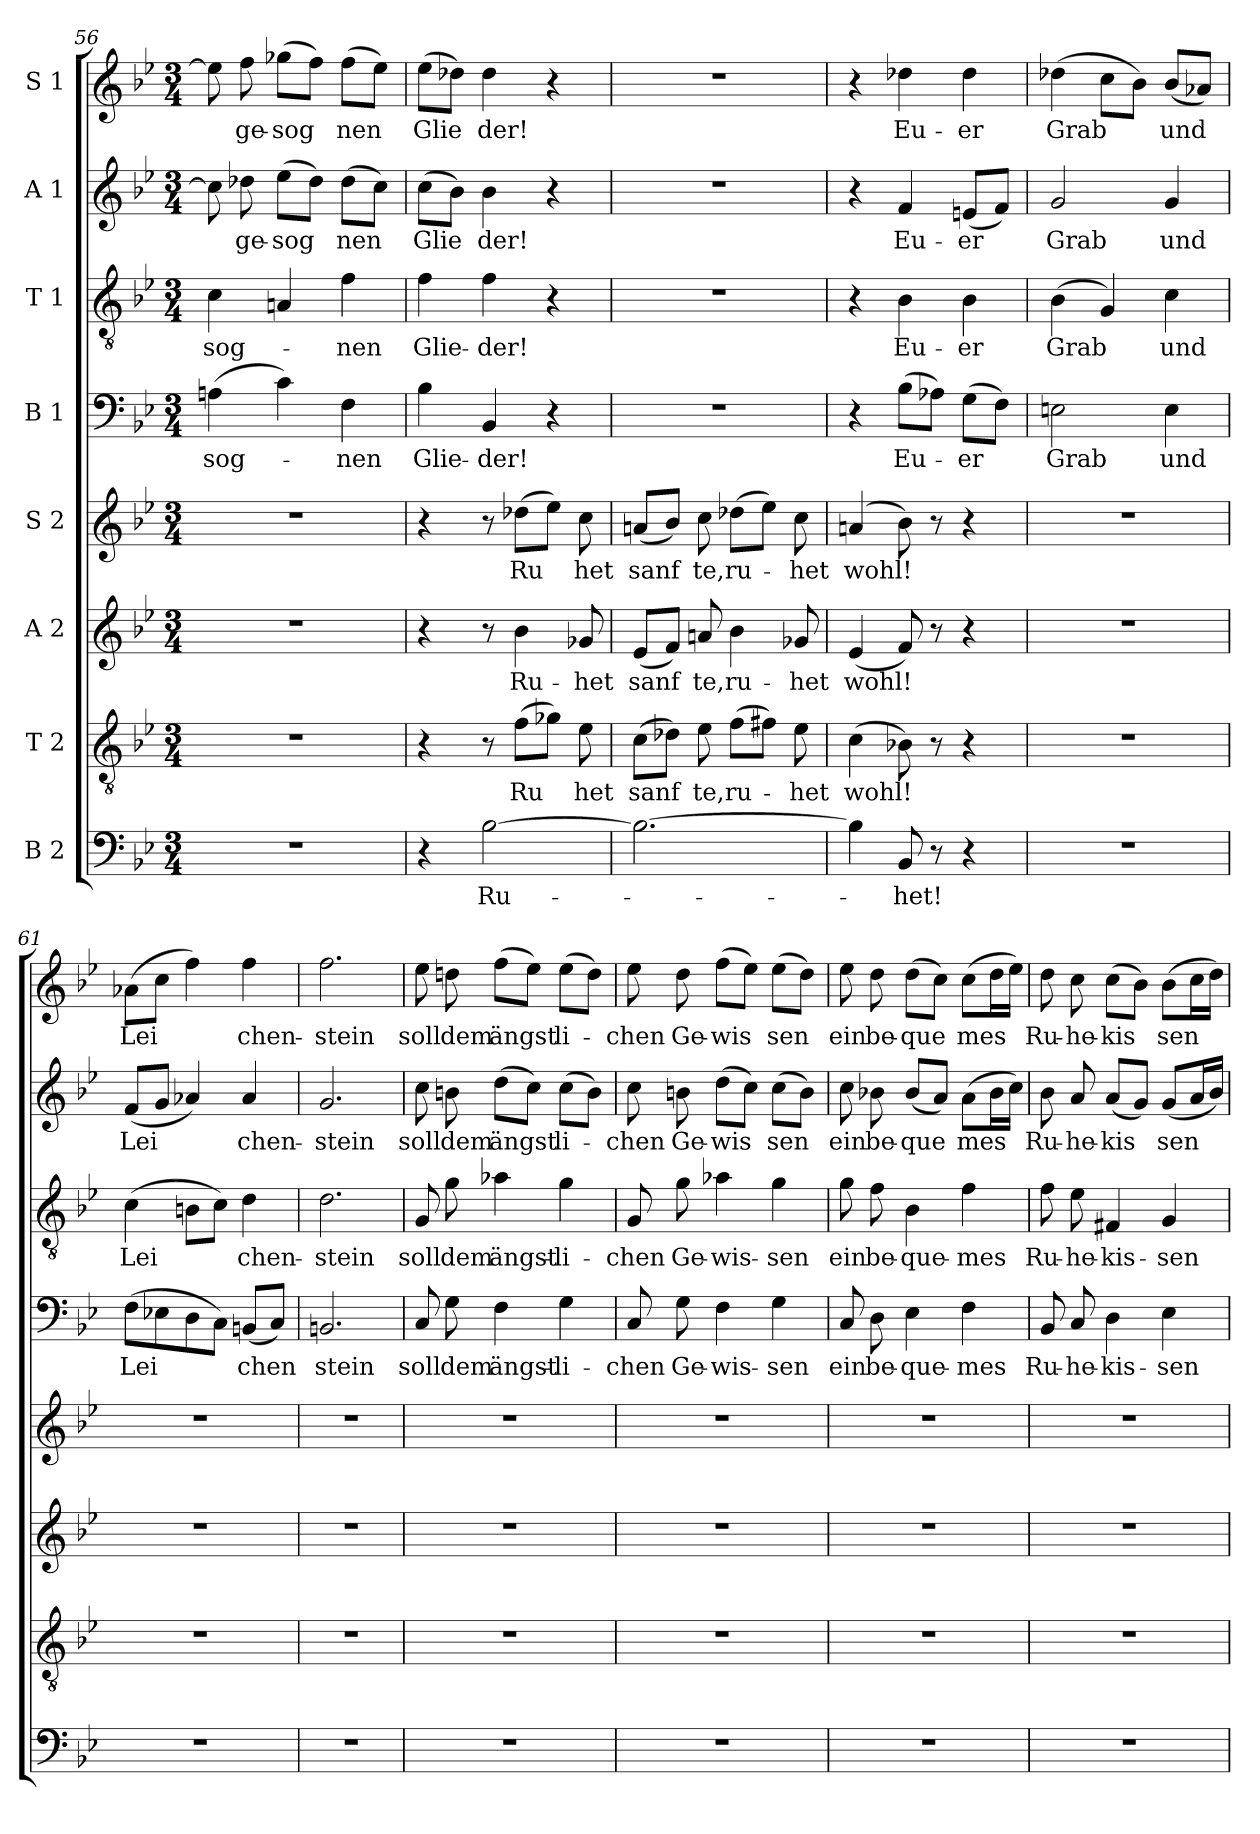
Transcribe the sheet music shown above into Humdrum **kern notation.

**kern	**text	**kern	**text	**kern	**text	**kern	**text	**kern	**text	**kern	**text	**kern	**text	**kern	**text
*part8	*part8	*part7	*part7	*part6	*part6	*part5	*part5	*part4	*part4	*part3	*part3	*part2	*part2	*part1	*part1
*staff8	*staff8	*staff7	*staff7	*staff6	*staff6	*staff5	*staff5	*staff4	*staff4	*staff3	*staff3	*staff2	*staff2	*staff1	*staff1
*I"B 2	*	*I"T 2	*	*I"A 2	*	*I"S 2	*	*I"B 1	*	*I"T 1	*	*I"A 1	*	*I"S 1	*
*clefF4	*	*clefGv2	*	*clefG2	*	*clefG2	*	*clefF4	*	*clefGv2	*	*clefG2	*	*clefG2	*
*k[b-e-]	*	*k[b-e-]	*	*k[b-e-]	*	*k[b-e-]	*	*k[b-e-]	*	*k[b-e-]	*	*k[b-e-]	*	*k[b-e-]	*
*B-:	*	*B-:	*	*B-:	*	*B-:	*	*B-:	*	*B-:	*	*B-:	*	*B-:	*
*M3/4	*	*M3/4	*	*M3/4	*	*M3/4	*	*M3/4	*	*M3/4	*	*M3/4	*	*M3/4	*
=56	=56	=56	=56	=56	=56	=56	=56	=56	=56	=56	=56	=56	=56	=56	=56
!	!	!	!	!	!	!	!	!	!LO:LY:b	!	!LO:LY:b	!	!	!	!
2.r	.	2.r	.	2.r	.	2.r	.	(>4An\	sog-	4c\	sog-	8cc\]	.	8ee-\]	.
!	!	!	!	!	!	!	!	!	!	!	!	!	!LO:LY:b	!	!LO:LY:b
.	.	.	.	.	.	.	.	.	.	.	.	8dd-X\	-ge-	8ff\	-ge-
!	!	!	!	!	!	!	!	!	!	!	!	!	!LO:LY:b	!	!LO:LY:b
.	.	.	.	.	.	.	.	4c\)	.	4An/	.	(>8ee-\L	-sog	(>8gg-X\L	-sog
.	.	.	.	.	.	.	.	.	.	.	.	8dd-\J)	.	8ff\J)	.
!	!	!	!	!	!	!	!	!	!LO:LY:b	!	!LO:LY:b	!	!LO:LY:b	!	!LO:LY:b
.	.	.	.	.	.	.	.	4F\	-nen	4f\	-nen	(>8dd-\L	nen	(>8ff\L	nen
.	.	.	.	.	.	.	.	.	.	.	.	8cc\J)	.	8ee-\J)	.
=57	=57	=57	=57	=57	=57	=57	=57	=57	=57	=57	=57	=57	=57	=57	=57
!	!	!	!	!	!	!	!	!	!LO:LY:b	!	!LO:LY:b	!	!LO:LY:b	!	!LO:LY:b
4r	.	4r	.	4r	.	4r	.	4B-\	Glie-	4f\	Glie-	(>8cc\L	Glie	(>8ee-\L	Glie
.	.	.	.	.	.	.	.	.	.	.	.	8b-\J)	.	8dd-X\J)	.
!	!LO:LY:b	!	!	!	!	!	!	!	!LO:LY:b	!	!LO:LY:b	!	!LO:LY:b	!	!LO:LY:b
[2B-\	Ru-	8r	.	8r	.	8r	.	4BB-/	-der!	4f\	-der!	4b-\	der!	4dd-\	der!
!	!	!	!LO:LY:b	!	!LO:LY:b	!	!LO:LY:b	!	!	!	!	!	!	!	!
.	.	(>8f\L	Ru	4b-\	Ru-	(>8dd-X\L	Ru	.	.	.	.	.	.	.	.
.	.	8g-X\J)	.	.	.	8ee-\J)	.	4r	.	4r	.	4r	.	4r	.
!	!	!	!LO:LY:b	!	!LO:LY:b	!	!LO:LY:b	!	!	!	!	!	!	!	!
.	.	8e-\	het	8g-X/	-het	8cc\	het	.	.	.	.	.	.	.	.
=58	=58	=58	=58	=58	=58	=58	=58	=58	=58	=58	=58	=58	=58	=58	=58
!	!	!	!LO:LY:b	!	!LO:LY:b	!	!LO:LY:b	!	!	!	!	!	!	!	!
2.B-\_	.	(>8c\L	sanf	(<8e-/L	sanf	(<8an/L	sanf	2.r	.	2.r	.	2.r	.	2.r	.
.	.	8d-X\J)	.	8f/J)	.	8b-/J)	.	.	.	.	.	.	.	.	.
!	!	!	!LO:LY:b	!	!LO:LY:b	!	!LO:LY:b	!	!	!	!	!	!	!	!
.	.	8e-\	te,	8an/	te,	8cc\	te,	.	.	.	.	.	.	.	.
!	!	!	!LO:LY:b	!	!LO:LY:b	!	!LO:LY:b	!	!	!	!	!	!	!	!
.	.	(>8f\L	ru-	4b-\	ru-	(>8dd-X\L	ru-	.	.	.	.	.	.	.	.
.	.	8f#X\J)	.	.	.	8ee-\J)	.	.	.	.	.	.	.	.	.
!	!	!	!LO:LY:b	!	!LO:LY:b	!	!LO:LY:b	!	!	!	!	!	!	!	!
.	.	8e-\	-het	8g-X/	-het	8cc\	-het	.	.	.	.	.	.	.	.
!!LO:PB:g=z
=59	=59	=59	=59	=59	=59	=59	=59	=59	=59	=59	=59	=59	=59	=59	=59
!	!	!	!LO:LY:b	!	!LO:LY:b	!	!LO:LY:b	!	!	!	!	!	!	!	!
4B-\]	.	(>4c\	wohl!	(<4e-/	wohl!	(<4an/	wohl!	4r	.	4r	.	4r	.	4r	.
!	!LO:LY:b	!	!	!	!	!	!	!	!LO:LY:b	!	!LO:LY:b	!	!LO:LY:b	!	!LO:LY:b
8BB-/	-het!	8B-X\)	.	8f/)	.	8b-\)	.	(>8B-\L	Eu-	4B-\	Eu-	4f/	Eu-	4dd-X\	Eu-
8r	.	8r	.	8r	.	8r	.	8A-X\J)	.	.	.	.	.	.	.
!	!	!	!	!	!	!	!	!	!LO:LY:b	!	!LO:LY:b	!	!LO:LY:b	!	!LO:LY:b
4r	.	4r	.	4r	.	4r	.	(>8G\L	-er	4B-\	-er	(<8en/L	-er	4dd-\	-er
.	.	.	.	.	.	.	.	8F\J)	.	.	.	8f/J)	.	.	.
=60	=60	=60	=60	=60	=60	=60	=60	=60	=60	=60	=60	=60	=60	=60	=60
!	!	!	!	!	!	!	!	!	!LO:LY:b	!	!LO:LY:b	!	!LO:LY:b	!	!LO:LY:b
2.r	.	2.r	.	2.r	.	2.r	.	2En\	Grab	(<4B-\	Grab	2g/	Grab	(>4dd-X\	Grab
.	.	.	.	.	.	.	.	.	.	4G/)	.	.	.	8cc\L	.
.	.	.	.	.	.	.	.	.	.	.	.	.	.	8b-\J)	.
!	!	!	!	!	!	!	!	!	!LO:LY:b	!	!LO:LY:b	!	!LO:LY:b	!	!LO:LY:b
.	.	.	.	.	.	.	.	4E\	und	4c\	und	4g/	und	(<8b-/L	und
.	.	.	.	.	.	.	.	.	.	.	.	.	.	8a-X/J)	.
=61	=61	=61	=61	=61	=61	=61	=61	=61	=61	=61	=61	=61	=61	=61	=61
!	!	!	!	!	!	!	!	!	!LO:LY:b	!	!LO:LY:b	!	!LO:LY:b	!	!LO:LY:b
2.r	.	2.r	.	2.r	.	2.r	.	(>8F\L	Lei	(>4c\	Lei	(<8f/L	Lei	(>8a-X\L	Lei
.	.	.	.	.	.	.	.	8E-X\	.	.	.	8g/J	.	8cc\J	.
.	.	.	.	.	.	.	.	8D\	.	8Bn\L	.	4a-X/)	.	4ff\)	.
.	.	.	.	.	.	.	.	8C\J)	.	8c\J)	.	.	.	.	.
!	!	!	!	!	!	!	!	!	!LO:LY:b	!	!LO:LY:b	!	!LO:LY:b	!	!LO:LY:b
.	.	.	.	.	.	.	.	(<8BBn/L	chen	4d\	chen-	4a-/	chen-	4ff\	chen-
.	.	.	.	.	.	.	.	8C/J)	.	.	.	.	.	.	.
=62	=62	=62	=62	=62	=62	=62	=62	=62	=62	=62	=62	=62	=62	=62	=62
!	!	!	!	!	!	!	!	!	!LO:LY:b	!	!LO:LY:b	!	!LO:LY:b	!	!LO:LY:b
2.r	.	2.r	.	2.r	.	2.r	.	2.BBn/	stein	2.d\	-stein	2.g/	-stein	2.ff\	-stein
=63	=63	=63	=63	=63	=63	=63	=63	=63	=63	=63	=63	=63	=63	=63	=63
!	!	!	!	!	!	!	!	!	!LO:LY:b	!	!LO:LY:b	!	!LO:LY:b	!	!LO:LY:b
2.r	.	2.r	.	2.r	.	2.r	.	8C/	soll	8G/	soll	8cc\	soll	8ee-\	soll
!	!	!	!	!	!	!	!	!	!LO:LY:b	!	!LO:LY:b	!	!LO:LY:b	!	!LO:LY:b
.	.	.	.	.	.	.	.	8G\	dem	8g\	dem	8bn\	dem	8ddn\	dem
!	!	!	!	!	!	!	!	!	!LO:LY:b	!	!LO:LY:b	!	!LO:LY:b	!	!LO:LY:b
.	.	.	.	.	.	.	.	4F\	ängst-	4a-X\	ängst-	(>8dd\L	ängst	(>8ff\L	ängst
.	.	.	.	.	.	.	.	.	.	.	.	8cc\J)	.	8ee-\J)	.
!	!	!	!	!	!	!	!	!	!LO:LY:b	!	!LO:LY:b	!	!LO:LY:b	!	!LO:LY:b
.	.	.	.	.	.	.	.	4G\	-li-	4g\	-li-	(>8cc\L	li-	(>8ee-\L	li-
.	.	.	.	.	.	.	.	.	.	.	.	8b\J)	.	8dd\J)	.
!!LO:PB:g=z
=64	=64	=64	=64	=64	=64	=64	=64	=64	=64	=64	=64	=64	=64	=64	=64
!	!	!	!	!	!	!	!	!	!LO:LY:b	!	!LO:LY:b	!	!LO:LY:b	!	!LO:LY:b
2.r	.	2.r	.	2.r	.	2.r	.	8C/	-­chen	8G/	-­chen	8cc\	-­chen	8ee-\	-­chen
!	!	!	!	!	!	!	!	!	!LO:LY:b	!	!LO:LY:b	!	!LO:LY:b	!	!LO:LY:b
.	.	.	.	.	.	.	.	8G\	Ge-	8g\	Ge-	8bn\	Ge-	8dd\	Ge-
!	!	!	!	!	!	!	!	!	!LO:LY:b	!	!LO:LY:b	!	!LO:LY:b	!	!LO:LY:b
.	.	.	.	.	.	.	.	4F\	-wis-	4a-X\	-wis-	(>8dd\L	-wis	(>8ff\L	-wis
.	.	.	.	.	.	.	.	.	.	.	.	8cc\J)	.	8ee-\J)	.
!	!	!	!	!	!	!	!	!	!LO:LY:b	!	!LO:LY:b	!	!LO:LY:b	!	!LO:LY:b
.	.	.	.	.	.	.	.	4G\	-sen	4g\	-sen	(>8cc\L	sen	(>8ee-\L	sen
.	.	.	.	.	.	.	.	.	.	.	.	8b\J)	.	8dd\J)	.
=65	=65	=65	=65	=65	=65	=65	=65	=65	=65	=65	=65	=65	=65	=65	=65
!	!	!	!	!	!	!	!	!	!LO:LY:b	!	!LO:LY:b	!	!LO:LY:b	!	!LO:LY:b
2.r	.	2.r	.	2.r	.	2.r	.	8C/	ein	8g\	ein	8cc\	ein	8ee-\	ein
!	!	!	!	!	!	!	!	!	!LO:LY:b	!	!LO:LY:b	!	!LO:LY:b	!	!LO:LY:b
.	.	.	.	.	.	.	.	8D\	be-	8f\	be-	8b-X\	be-	8dd\	be-
!	!	!	!	!	!	!	!	!	!LO:LY:b	!	!LO:LY:b	!	!LO:LY:b	!	!LO:LY:b
.	.	.	.	.	.	.	.	4E-\	-que-	4B-\	-que-	(<8b-/L	-que	(>8dd\L	-que
.	.	.	.	.	.	.	.	.	.	.	.	8a/J)	.	8cc\J)	.
!	!	!	!	!	!	!	!	!	!LO:LY:b	!	!LO:LY:b	!	!LO:LY:b	!	!LO:LY:b
.	.	.	.	.	.	.	.	4F\	-mes	4f\	-mes	(>8a\L	mes	(>8cc\L	mes
.	.	.	.	.	.	.	.	.	.	.	.	16b-\L	.	16dd\L	.
.	.	.	.	.	.	.	.	.	.	.	.	16cc\JJ)	.	16ee-\JJ)	.
=66	=66	=66	=66	=66	=66	=66	=66	=66	=66	=66	=66	=66	=66	=66	=66
!	!	!	!	!	!	!	!	!	!LO:LY:b	!	!LO:LY:b	!	!LO:LY:b	!	!LO:LY:b
2.r	.	2.r	.	2.r	.	2.r	.	8BB-/	Ru-	8f\	Ru-	8b-\	Ru-	8dd\	Ru-
!	!	!	!	!	!	!	!	!	!LO:LY:b	!	!LO:LY:b	!	!LO:LY:b	!	!LO:LY:b
.	.	.	.	.	.	.	.	8C/	-he-	8e-\	-he-	8a/	-he-	8cc\	-he-
!	!	!	!	!	!	!	!	!	!LO:LY:b	!	!LO:LY:b	!	!LO:LY:b	!	!LO:LY:b
.	.	.	.	.	.	.	.	4D\	-kis-	4F#X/	-kis-	(<8a/L	-kis	(>8cc\L	-kis
.	.	.	.	.	.	.	.	.	.	.	.	8g/J)	.	8b-\J)	.
!	!	!	!	!	!	!	!	!	!LO:LY:b	!	!LO:LY:b	!	!LO:LY:b	!	!LO:LY:b
.	.	.	.	.	.	.	.	4E-\	-sen	4G/	-sen	(<8g/L	sen	(>8b-\L	sen
.	.	.	.	.	.	.	.	.	.	.	.	16a/L	.	16cc\L	.
.	.	.	.	.	.	.	.	.	.	.	.	16b-/JJ)	.	16dd\JJ)	.
=	=	=	=	=	=	=	=	=	=	=	=	=	=	=	=
*-	*-	*-	*-	*-	*-	*-	*-	*-	*-	*-	*-	*-	*-	*-	*-
